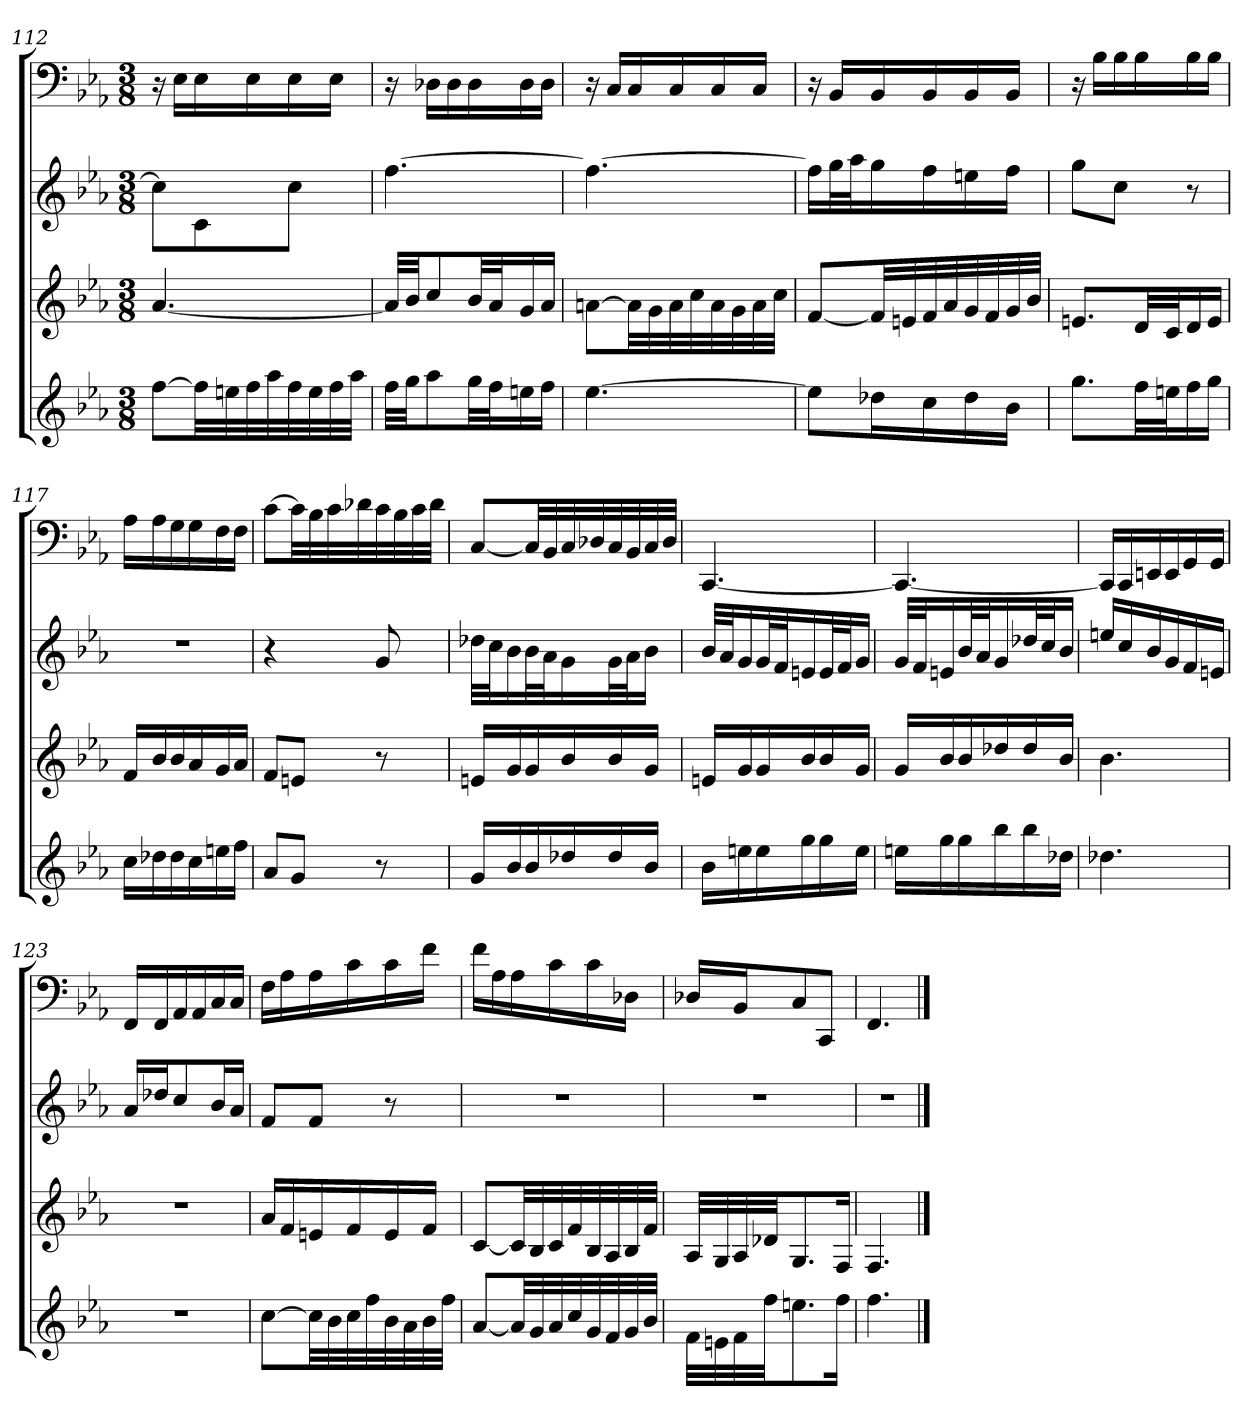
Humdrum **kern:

**kern	**kern	**kern	**kern
*part4	*part3	*part2	*part1
*staff4	*staff3	*staff2	*staff1
*clefG2	*clefG2	*clefG2	*clefF4
*k[b-e-a-]	*k[b-e-a-]	*k[b-e-a-]	*k[b-e-a-]
*c:	*c:	*c:	*c:
*M3/8	*M3/8	*M3/8	*M3/8
=112	=112	=112	=112
[8ff\L	[4.a-	8cc\L]	16r
.	.	.	16E-\LL
32ff\LL]	.	8c\	16E-\
32een\	.	.	.
32ff\	.	.	16E-\
32aa-\	.	.	.
32ff\	.	8cc\J	16E-\
32ee\	.	.	.
32ff\	.	.	16E-\JJ
32aa-\JJJ	.	.	.
=113	=113	=113	=113
32ff\LLL	32a-/LLL]	[4.ff	16r
32gg\JJ	32b-/JJ	.	.
8aa-\	8cc/	.	16D-X\LL
.	.	.	16D-\
32gg\LL	32b-/LL	.	16D-\
32ff\J	32a-/J	.	.
16een\	16g/	.	16D-\
16ff\JJ	16a-/JJ	.	16D-\JJ
=114	=114	=114	=114
[4.ee-	[8an\L	4.ff_	16r
.	.	.	16C/LL
.	32a\LL]	.	16C/
.	32g\	.	.
.	32a\	.	16C/
.	32cc\	.	.
.	32a\	.	16C/
.	32g\	.	.
.	32a\	.	16C/JJ
.	32cc\JJJ	.	.
=115	=115	=115	=115
8ee-\L]	[8f/L	16ff\LL]	16r
.	.	32gg\L	16BB-/LL
.	.	32aa-\J	.
16dd-X\L	32f/LL]	16gg\	16BB-/
.	32en/	.	.
16cc\	32f/	16ff\	16BB-/
.	32a-/	.	.
16dd-\	32g/	16een\	16BB-/
.	32f/	.	.
16b-\JJ	32g/	16ff\JJ	16BB-/JJ
.	32b-/JJJ	.	.
=116	=116	=116	=116
8.gg\L	8.en/L	8gg\L	16r
.	.	.	16B-\LL
.	.	8cc\J	16B-\
32ff\LL	32d/LL	.	16B-\
32een\J	32c/J	.	.
16ff\	16d/	8r	16B-\
16gg\JJ	16e/JJ	.	16B-\JJ
=117	=117	=117	=117
16cc\LL	16f/LL	4.r	16A-\LL
16dd-X\	16b-/	.	16A-\
16dd-\	16b-/	.	16G\
16cc\	16a-/	.	16G\
16een\	16g/	.	16F\
16ff\JJ	16a-/JJ	.	16F\JJ
=118	=118	=118	=118
8a-/L	8f/L	4r	[8c\L
8g/J	8en/J	.	32c\LL]
.	.	.	32B-\
.	.	.	32c\
.	.	.	32d-X\
8r	8r	8g	32c\
.	.	.	32B-\
.	.	.	32c\
.	.	.	32d-\JJJ
=119	=119	=119	=119
16g/LL	16en/LL	32dd-X\LLL	[8C/L
.	.	32cc\J	.
16b-/	16g/	16b-\	.
16b-/	16g/	32b-\L	32C/LL]
.	.	32a-\J	32BB-/
16dd-X/	16b-/	16g\	32C/
.	.	.	32D-X/
16dd-/	16b-/	32g\L	32C/
.	.	32a-\J	32BB-/
16b-/JJ	16g/JJ	16b-\JJ	32C/
.	.	.	32D-/JJJ
=120	=120	=120	=120
16b-\LL	16en/LL	32b-/LLL	[4.CC
.	.	32a-/J	.
16een\	16g/	16g/	.
16ee\	16g/	32g/L	.
.	.	32f/J	.
16gg\	16b-/	16en/	.
16gg\	16b-/	32e/L	.
.	.	32f/J	.
16ee\JJ	16g/JJ	16g/JJ	.
=121	=121	=121	=121
16een\LL	16g/LL	32g/LLL	4.CC_
.	.	32f/J	.
16gg\	16b-/	16en/	.
16gg\	16b-/	32b-/L	.
.	.	32a-/J	.
16bb-\	16dd-X/	16g/	.
16bb-\	16dd-/	32dd-X/L	.
.	.	32cc/J	.
16dd-X\JJ	16b-/JJ	16b-/JJ	.
=122	=122	=122	=122
4.dd-X	4.b-	16een/LL	16CC/LL]
.	.	16cc/	16CC/
.	.	16b-/	16EEn/
.	.	16g/	16EE/
.	.	16f/	16GG/
.	.	16en/JJ	16GG/JJ
=123	=123	=123	=123
4.r	4.r	16a-/LL	16FF/LL
.	.	16dd-X/J	16FF/
.	.	8cc/	16AA-/
.	.	.	16AA-/
.	.	16b-/L	16C/
.	.	16a-/JJ	16C/JJ
=124	=124	=124	=124
[8cc\L	16a-/LL	8f/L	16F\LL
.	16f/	.	16A-\
32cc\LL]	16en/	8f/J	16A-\
32b-\	.	.	.
32cc\	16f/	.	16c\
32ff\	.	.	.
32b-\	16e/	8r	16c\
32a-\	.	.	.
32b-\	16f/JJ	.	16f\JJ
32ff\JJJ	.	.	.
=125	=125	=125	=125
[8a-/L	[8c/L	4.r	16f\LL
.	.	.	16A-\
32a-/LL]	32c/LL]	.	16A-\
32g/	32B-/	.	.
32a-/	32c/	.	16c\
32cc/	32f/	.	.
32g/	32B-/	.	16c\
32f/	32A-/	.	.
32g/	32B-/	.	16D-X\JJ
32b-/JJJ	32f/JJJ	.	.
=126	=126	=126	=126
32f\LLL	32A-/LLL	4.r	16D-X/LL
32en\	32G/	.	.
32f\	32A-/	.	16BB-/J
32ff\JJ	32d-X/JJ	.	.
8.een\	8.G/	.	8C/
.	.	.	8CC/J
16ff\Jk	16F/Jk	.	.
=127	=127	=127	=127
4.ff	4.F	4.r	4.FF
==	==	==	==
*-	*-	*-	*-
